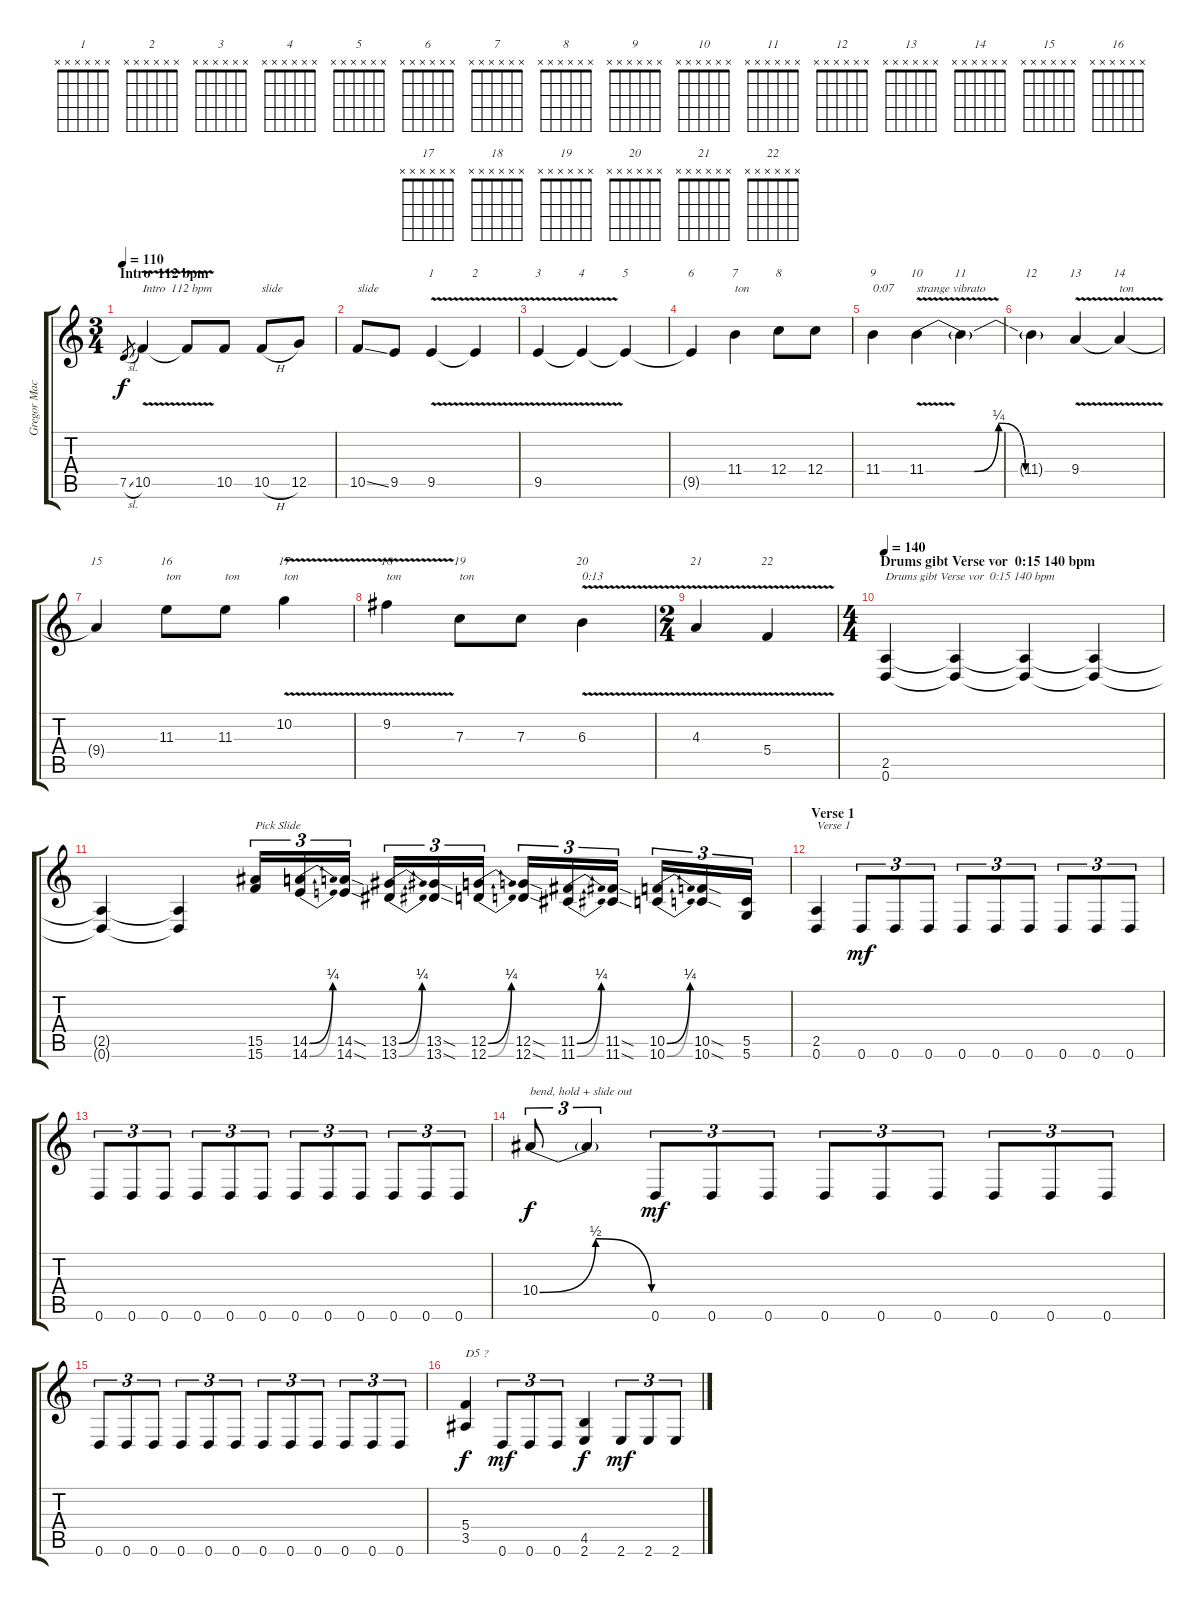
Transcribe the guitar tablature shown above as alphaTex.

\track ("Gregor Mackintosh" "Gregor Mac") {instrument overdrivenguitar}
\staff {score tabs}
\tuning (D4 A3 F3 C3 G2 D2) {hide}
\chord ("1" x x x x x x)
\chord ("2" x x x x x x)
\chord ("3" x x x x x x)
\chord ("4" x x x x x x)
\chord ("5" x x x x x x)
\chord ("6" x x x x x x)
\chord ("7" x x x x x x)
\chord ("8" x x x x x x)
\chord ("9" x x x x x x)
\chord ("10" x x x x x x)
\chord ("11" x x x x x x)
\chord ("12" x x x x x x)
\chord ("13" x x x x x x)
\chord ("14" x x x x x x)
\chord ("15" x x x x x x)
\chord ("16" x x x x x x)
\chord ("17" x x x x x x)
\chord ("18" x x x x x x)
\chord ("19" x x x x x x)
\chord ("20" x x x x x x)
\chord ("21" x x x x x x)
\chord ("22" x x x x x x)
\ts (3 4)
\section ("" "Intro  112 bpm")
\tempo 110
\clef g2
\ks c
7.5{sl}.8{gr dy f instrument overdrivenguitar} 10.5{v}.4{txt "Intro  112 bpm"} 10.5{t}.8 10.5.8 10.5{h}.8{txt "slide"} 12.5.8 |
10.5{ss}.8{txt "slide"} 9.5.8 9.5{v}.4{ch "1"} 9.5{t}.4{ch "2"} |
9.5{v}.4{ch "3"} 9.5{t}.4{ch "4"} 9.5{t}.4{ch "5"} |
9.5{t}.4{ch "6"} 11.4.4{ch "7" txt "ton"} 12.4.8{ch "8"} 12.4.8 |
11.4.4{ch "9" txt "0:07"} 11.4{be (custom 0 0 20 0 30 1 41 0 60 0) v}.4{ch "10" txt "strange vibrato"} 11.4{t}.4{ch "11"} |
11.4{t}.4{ch "12"} 9.4{v}.4{ch "13"} 9.4{t}.4{ch "14" txt "ton"} |
9.4{t}.4{ch "15"} 11.3.8{ch "16" txt "ton"} 11.3.8{txt "ton"} 10.2{v}.4{ch "17" txt "ton"} |
9.2{v}.4{ch "18" txt "ton"} 7.3.8{ch "19" txt "ton"} 7.3.8 6.3{v}.4{ch "20" txt "0:13"} |
\ts (2 4)
4.3{v}.4{ch "21"} 5.4{v}.4{ch "22"} |
\ts (4 4)
\section ("" "Drums gibt Verse vor  0:15 140 bpm")
\tempo 140
(2.5 0.6).4{txt "Drums gibt Verse vor  0:15 140 bpm"} (2.5{t} 0.6{t}).4 (2.5{t} 0.6{t}).4 (2.5{t} 0.6{t}).4 |
(2.5{t} 0.6{t}).4 (2.5{t} 0.6{t}).4 (15.5 15.6).16{tu (3 2) txt "Pick Slide" instrument guitarfretnoise} (14.5{be (bend 0 0 60 1)} 14.6{be (bend 0 0 60 1)}).16{tu (3 2)} (14.5{sod} 14.6{sod}).16{tu (3 2)} (13.5{be (bend 0 0 60 1)} 13.6{be (bend 0 0 60 1)}).16{tu (3 2)} (13.5{sod} 13.6{sod}).16{tu (3 2)} (12.5{be (bend 0 0 60 1)} 12.6{be (bend 0 0 60 1)}).16{tu (3 2)} (12.5{sod} 12.6{sod}).16{tu (3 2)} (11.5{be (bend 0 0 60 1)} 11.6{be (bend 0 0 60 1)}).16{tu (3 2)} (11.5{sod} 11.6{sod}).16{tu (3 2)} (10.5{be (bend 0 0 60 1)} 10.6{be (bend 0 0 60 1)}).16{tu (3 2)} (10.5{sod} 10.6{sod}).16{tu (3 2)} (5.5 5.6).16{tu (3 2)} |
\section ("" "Verse 1")
(2.5 0.6).4{txt "Verse 1" instrument overdrivenguitar} 0.6.8{tu (3 2) dy mf} 0.6.8{tu (3 2)} 0.6.8{tu (3 2)} 0.6.8{tu (3 2)} 0.6.8{tu (3 2)} 0.6.8{tu (3 2)} 0.6.8{tu (3 2)} 0.6.8{tu (3 2)} 0.6.8{tu (3 2)} |
0.6.8{tu (3 2)} 0.6.8{tu (3 2)} 0.6.8{tu (3 2)} 0.6.8{tu (3 2)} 0.6.8{tu (3 2)} 0.6.8{tu (3 2)} 0.6.8{tu (3 2)} 0.6.8{tu (3 2)} 0.6.8{tu (3 2)} 0.6.8{tu (3 2)} 0.6.8{tu (3 2)} 0.6.8{tu (3 2)} |
10.4{be (bendrelease 0 0 30 2 30 2 60 0)}.8{tu (3 2) txt "bend, hold + slide out" dy f} 10.4{t}.4{tu (3 2)} 0.6.8{tu (3 2) dy mf} 0.6.8{tu (3 2)} 0.6.8{tu (3 2)} 0.6.8{tu (3 2)} 0.6.8{tu (3 2)} 0.6.8{tu (3 2)} 0.6.8{tu (3 2)} 0.6.8{tu (3 2)} 0.6.8{tu (3 2)} |
0.6.8{tu (3 2)} 0.6.8{tu (3 2)} 0.6.8{tu (3 2)} 0.6.8{tu (3 2)} 0.6.8{tu (3 2)} 0.6.8{tu (3 2)} 0.6.8{tu (3 2)} 0.6.8{tu (3 2)} 0.6.8{tu (3 2)} 0.6.8{tu (3 2)} 0.6.8{tu (3 2)} 0.6.8{tu (3 2)} |
(5.4 3.5).4{txt "D5 ?" dy f} 0.6.8{tu (3 2) dy mf} 0.6.8{tu (3 2)} 0.6.8{tu (3 2)} (4.5 2.6).4{dy f} 2.6.8{tu (3 2) dy mf} 2.6.8{tu (3 2)} 2.6.8{tu (3 2)}
